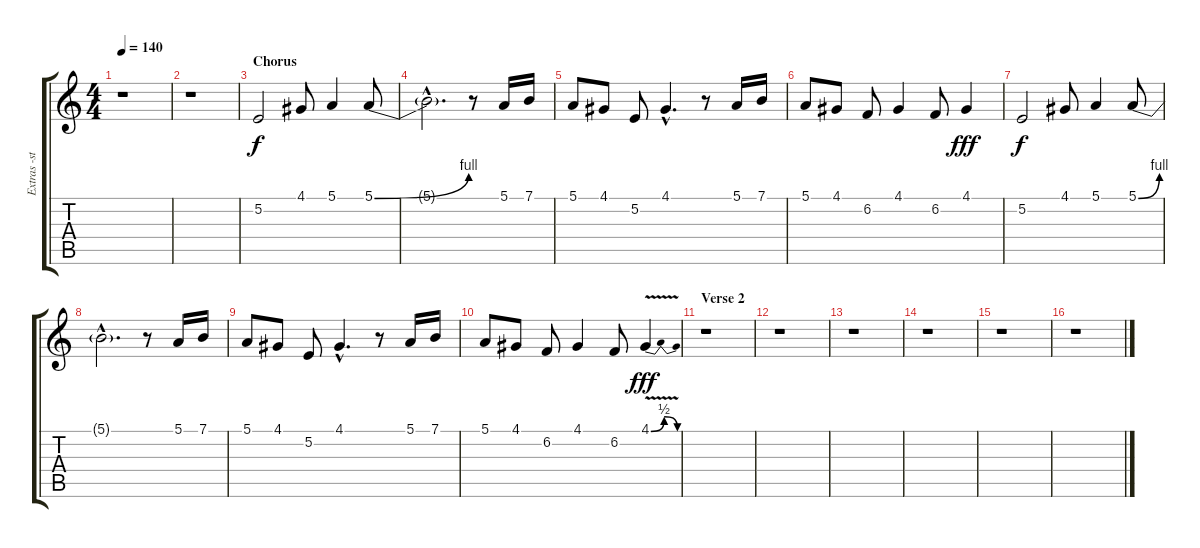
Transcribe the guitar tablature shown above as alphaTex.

\track ("Extras -strings - guitar" "Extras -st") {instrument choiraahs}
\staff {score tabs}
\tuning (E4 B3 G3 D3 A2 E2) {hide}
\ts (4 4)
\tempo 140
\clef g2
\ks c
r.1{dy f} |
r.1 |
\section ("" "Chorus")
5.2.2{volume 16 instrument overdrivenguitar} 4.1.8 5.1.4 5.1{be (bend 0 0 60 4)}.8 |
5.1{hac t}.2{d} r.8 5.1.16 7.1.16 |
5.1.8 4.1.8 5.2.8 4.1{hac}.4{d} r.8 5.1.16 7.1.16 |
5.1.8 4.1.8 6.2.8 4.1.4 6.2.8 4.1.4{dy fff} |
5.2.2{dy f} 4.1.8 5.1.4 5.1{be (bend 0 0 60 4)}.8 |
5.1{hac t}.2{d} r.8 5.1.16 7.1.16 |
5.1.8 4.1.8 5.2.8 4.1{hac}.4{d} r.8 5.1.16 7.1.16 |
5.1.8 4.1.8 6.2.8 4.1.4 6.2.8 4.1{be (bendrelease 0 0 30 2 30 2 60 0) v}.4{dy fff} |
\section ("" "Verse 2")
r.1{volume 13} |
r.1 |
r.1 |
r.1 |
r.1 |
r.1
